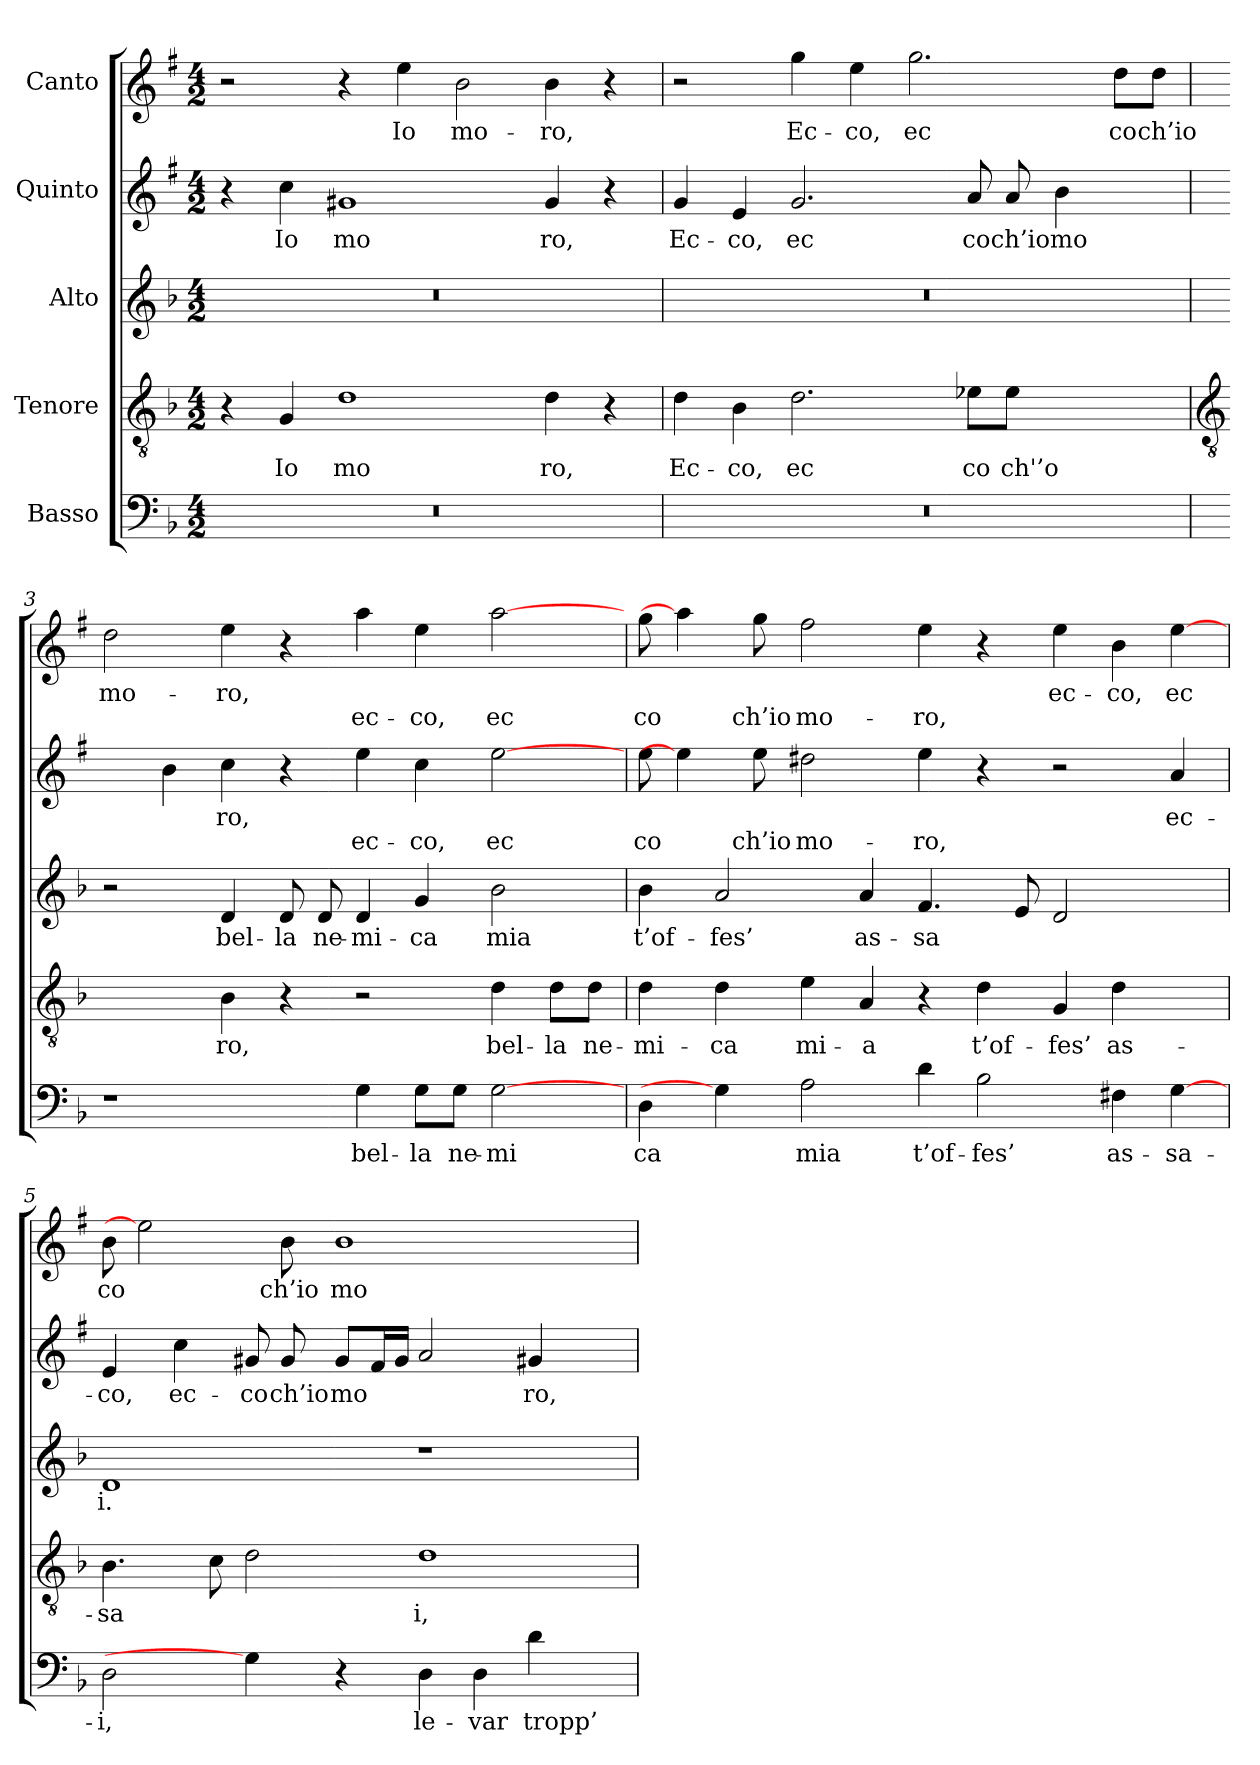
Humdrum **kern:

**kern	**text	**kern	**text	**kern	**text	**kern	**text	**text	**kern	**text	**text
*part5	*part5	*part4	*part4	*part3	*part3	*part2	*part2	*part2	*part1	*part1	*part1
*staff5	*staff5	*staff4	*staff4	*staff3	*staff3	*staff2	*staff2	*staff2	*staff1	*staff1	*staff1
*I"Basso	*	*I"Tenore	*	*I"Alto	*	*I"Quinto	*	*	*I"Canto	*	*
*clefF4	*	*clefGv2	*	*clefG2	*	*clefG2	*	*	*clefG2	*	*
*	*	*	*	*	*	*ITrd1c2	*	*	*ITrd1c2	*	*
*k[b-]	*	*k[b-]	*	*k[b-]	*	*k[b-]	*	*	*k[b-]	*	*
*F:	*	*F:	*	*F:	*	*F:	*	*	*F:	*	*
*M4/2	*	*M4/2	*	*M4/2	*	*M4/2	*	*	*M4/2	*	*
=1	=1	=1	=1	=1	=1	=1	=1	=1	=1	=1	=1
0r	.	4r	.	0r	.	4r	.	.	2r	.	.
!	!	!	!LO:LY:b	!	!	!	!LO:LY:b	!	!	!	!
.	.	4G	Io	.	.	4b-	Io	.	.	.	.
!	!	!	!LO:LY:b	!	!	!	!LO:LY:b	!	!	!	!
.	.	1d	mo	.	.	1f#X	mo	.	4r	.	.
!	!	!	!	!	!	!	!	!	!	!LO:LY:b	!
.	.	.	.	.	.	.	.	.	4dd	Io	.
!	!	!	!	!	!	!	!	!	!	!LO:LY:b	!
.	.	.	.	.	.	.	.	.	2a	mo-	.
!	!	!	!LO:LY:b	!	!	!	!LO:LY:b	!	!	!LO:LY:b	!
.	.	4d	ro,	.	.	4f#	ro,	.	4a	-ro,	.
.	.	4r	.	.	.	4r	.	.	4r	.	.
=2	=2	=2	=2	=2	=2	=2	=2	=2	=2	=2	=2
!	!	!	!LO:LY:b	!	!	!	!LO:LY:b	!	!	!	!
0r	.	4d	Ec-	0r	.	4f	Ec-	.	2r	.	.
!	!	!	!LO:LY:b	!	!	!	!LO:LY:b	!	!	!	!
.	.	4B-	-co,	.	.	4d	-co,	.	.	.	.
!	!	!	!LO:LY:b	!	!	!	!LO:LY:b	!	!	!LO:LY:b	!
.	.	2.d	ec	.	.	2.f	ec	.	4ff	Ec-	.
!	!	!	!	!	!	!	!	!	!	!LO:LY:b	!
.	.	.	.	.	.	.	.	.	4dd	-co,	.
!	!	!	!	!	!	!	!	!	!	!LO:LY:b	!
.	.	.	.	.	.	.	.	.	2.ff	ec	.
!	!	!	!LO:LY:b	!	!	!	!LO:LY:b	!	!	!	!
.	.	8e-X\L	co	.	.	8g	co	.	.	.	.
!	!	!	!LO:LY:b	!	!	!	!LO:LY:b	!	!	!	!
.	.	8e-\J	ch'’o	.	.	8g	ch’io	.	.	.	.
!	!	!	!LO:LY:b	!	!	!	!LO:LY:b	!	!	!	!
.	.	[2fyy	mo	.	.	4a	mo	.	.	.	.
!	!	!	!	!	!	!	!	!	!	!LO:LY:b	!
.	.	.	.	.	.	[4b-yy	.	.	8cc\L	co	.
!	!	!	!	!	!	!	!	!	!	!LO:LY:b	!
.	.	.	.	.	.	.	.	.	8cc\J	ch’io	.
!!LO:LB:g=z
=3	=3	=3	=3	=3	=3	=3	=3	=3	=3	=3	=3
*	*	*clefGv2	*	*	*	*	*	*	*	*	*
!	!	!	!	!	!	!	!	!	!	!LO:LY:b	!
1r	.	2fyy]	.	2r	.	4b-yy]	.	.	2cc	mo-	.
.	.	.	.	.	.	4a	.	.	.	.	.
!	!	!	!LO:LY:b	!	!LO:LY:b	!	!LO:LY:b	!	!	!LO:LY:b	!
.	.	4B-	ro,	4d	bel-	4b-	ro,	.	4dd	-ro,	.
!	!	!	!	!	!LO:LY:b	!	!	!	!	!	!
.	.	4r	.	8d	-la	4r	.	.	4r	.	.
!	!	!	!	!	!LO:LY:b	!	!	!	!	!	!
.	.	.	.	8d	ne-	.	.	.	.	.	.
!	!LO:LY:b	!	!	!	!LO:LY:b	!	!	!LO:LY:b	!	!	!LO:LY:b
4G	bel-	2r	.	4d	-mi-	4dd	.	ec-	4gg	.	ec-
!	!LO:LY:b	!	!	!	!LO:LY:b	!	!	!LO:LY:b	!	!	!LO:LY:b
8G\L	-la	.	.	4g	-ca	4b-	.	-co,	4dd	.	-co,
!	!LO:LY:b	!	!	!	!	!	!	!	!	!	!
8G\J	ne-	.	.	.	.	.	.	.	.	.	.
!	!LO:LY:b	!	!LO:LY:b	!	!LO:LY:b	!	!	!LO:LY:b	!	!	!LO:LY:b
[2G	-mi	4d	bel-	2b-	mia	[2dd	.	ec	[2gg	.	ec
!	!	!	!LO:LY:b	!	!	!	!	!	!	!	!
.	.	8d\L	-la	.	.	.	.	.	.	.	.
!	!	!	!LO:LY:b	!	!	!	!	!	!	!	!
.	.	8d\J	ne-	.	.	.	.	.	.	.	.
=4	=4	=4	=4	=4	=4	=4	=4	=4	=4	=4	=4
!	!LO:LY:b	!	!LO:LY:b	!	!LO:LY:b	!	!	!LO:LY:b	!	!	!LO:LY:b
4D	ca	4d	-mi-	4b-	t’of-	8dd	.	co	8ff	.	co
.	.	.	.	.	.	4dd]	.	.	4gg]	.	.
!	!	!	!LO:LY:b	!	!LO:LY:b	!	!	!	!	!	!
4G]	.	4d	-ca	2a	-fes’	.	.	.	.	.	.
!	!	!	!	!	!	!	!	!LO:LY:b	!	!	!LO:LY:b
.	.	.	.	.	.	8dd	.	ch’io	8ff	.	ch’io
!	!LO:LY:b	!	!LO:LY:b	!	!	!	!	!LO:LY:b	!	!	!LO:LY:b
2A	mia	4e	mi-	.	.	2cc#X	.	mo-	2ee	.	mo-
!	!	!	!LO:LY:b	!	!LO:LY:b	!	!	!	!	!	!
.	.	4A	-a	4a	as-	.	.	.	.	.	.
!	!LO:LY:b	!	!	!	!LO:LY:b	!	!	!LO:LY:b	!	!	!LO:LY:b
4d	t’of-	4r	.	4.f	-sa	4dd	.	-ro,	4dd	.	-ro,
!	!LO:LY:b	!	!LO:LY:b	!	!	!	!	!	!	!	!
2B-	-fes’	4d	t’of-	.	.	4r	.	.	4r	.	.
.	.	.	.	8eL	.	.	.	.	.	.	.
!	!	!	!LO:LY:b	!	!	!	!	!	!	!LO:LY:b	!
.	.	4G	-fes’	2d	.	2r	.	.	4dd	ec-	.
!	!LO:LY:b	!	!LO:LY:b	!	!	!	!	!	!	!LO:LY:b	!
4F#X	as-	4d	as-	.	.	.	.	.	4a	-co,	.
!	!LO:LY:b	!	!	!	!	!	!LO:LY:b	!	!	!LO:LY:b	!
[4G	-sa-	4ryy	.	4ryy	.	4g	ec-	.	[4dd	ec	.
=5	=5	=5	=5	=5	=5	=5	=5	=5	=5	=5	=5
!	!LO:LY:b	!	!LO:LY:b	!	!LO:LY:b	!	!LO:LY:b	!	!	!LO:LY:b	!
2D	-i,	4.B-	-sa	1d	i.	4d	-co,	.	8a	co	.
.	.	.	.	.	.	.	.	.	2dd]	.	.
!	!	!	!	!	!	!	!LO:LY:b	!	!	!	!
.	.	.	.	.	.	4b-	ec-	.	.	.	.
.	.	8c	.	.	.	.	.	.	.	.	.
!	!	!	!	!	!	!	!LO:LY:b	!	!	!	!
4G]	.	2d	.	.	.	8f#X	-co	.	.	.	.
!	!	!	!	!	!	!	!LO:LY:b	!	!	!LO:LY:b	!
.	.	.	.	.	.	8f#	ch’io	.	8a	ch’io	.
!	!	!	!	!	!	!	!LO:LY:b	!	!	!LO:LY:b	!
4r	.	.	.	.	.	8f#L	mo	.	1a	mo	.
.	.	.	.	.	.	16eL	.	.	.	.	.
.	.	.	.	.	.	16f#JJ	.	.	.	.	.
!	!LO:LY:b	!	!LO:LY:b	!	!	!	!	!	!	!	!
4D	le-	1d	i,	1r	.	2g	.	.	.	.	.
!	!LO:LY:b	!	!	!	!	!	!	!	!	!	!
4D	-var	.	.	.	.	.	.	.	.	.	.
!	!LO:LY:b	!	!	!	!	!	!LO:LY:b	!	!	!	!
4d	tropp’	.	.	.	.	4f#X	ro,	.	.	.	.
4ryy	.	.	.	.	.	4ryy	.	.	4ryy	.	.
=	=	=	=	=	=	=	=	=	=	=	=
*-	*-	*-	*-	*-	*-	*-	*-	*-	*-	*-	*-
